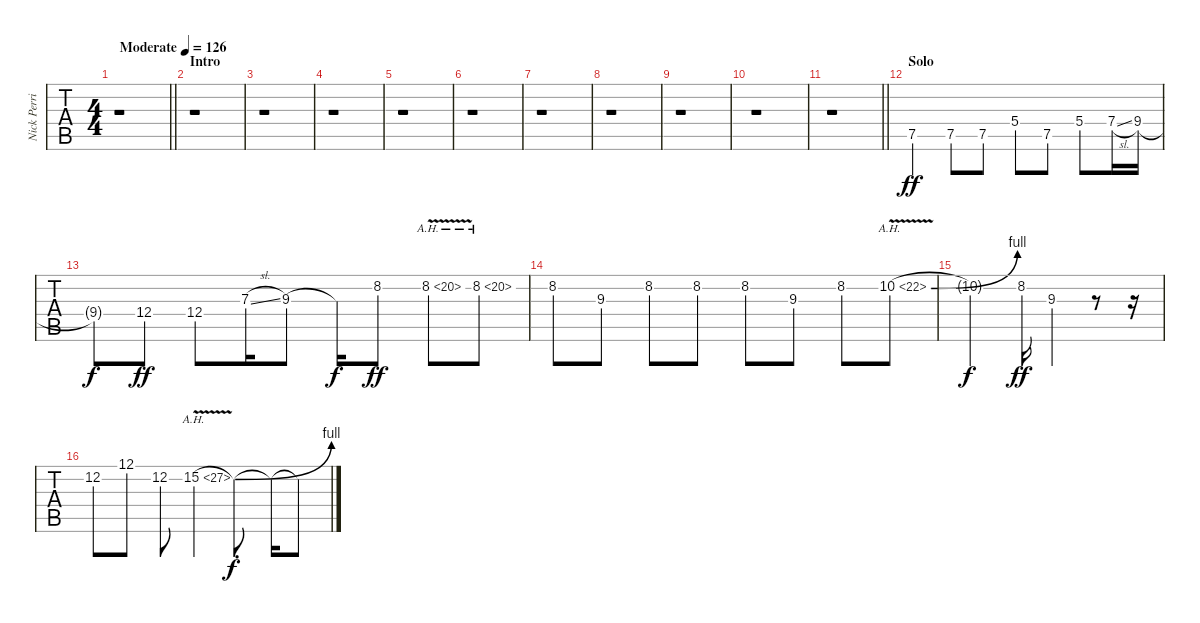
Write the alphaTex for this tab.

\track ("Nick Perri" "Nick Perri") {instrument distortionguitar}
\staff {tabs}
\tuning (E4 B3 G3 D3 A2 E2) {hide}
\ts (4 4)
\tempo (126 "Moderate")
\clef g2
\barLineRight lightlight
\ks c
r.1{dy ff instrument distortionguitar} |
\section ("" "Intro")
r.1 |
r.1 |
r.1 |
r.1 |
r.1 |
r.1 |
r.1 |
r.1 |
r.1 |
\barLineRight lightlight
r.1 |
\section ("" "Solo")
7.5.4 7.5.8 7.5.8 5.4.8 7.5.8 5.4.8 7.4{sl}.16 9.4.16 |
9.4{t}.8{dy f} 12.4.8{dy ff} 12.4.8 7.3{sl}.16 9.3.8 9.3{t}.16{dy f} 8.2.8{dy ff} 8.2{ah 12 v}.8 8.2{ah 12}.8 |
8.2.8 9.3.8 8.2.8 8.2.8 8.2.8 9.3.8 8.2.8 10.2{be (bend 0 0 60 4) ah 12 v}.8 |
10.2{t}.2{dy f} 8.2.16{dy ff} 9.3.4 r.8 r.16 |
12.2.8 12.1.8 12.2.8 15.2{be (bend 0 0 60 4) ah 12 v}.4 15.2{t}.8{d dy f} 15.2{t}.16 15.2{t}.8
